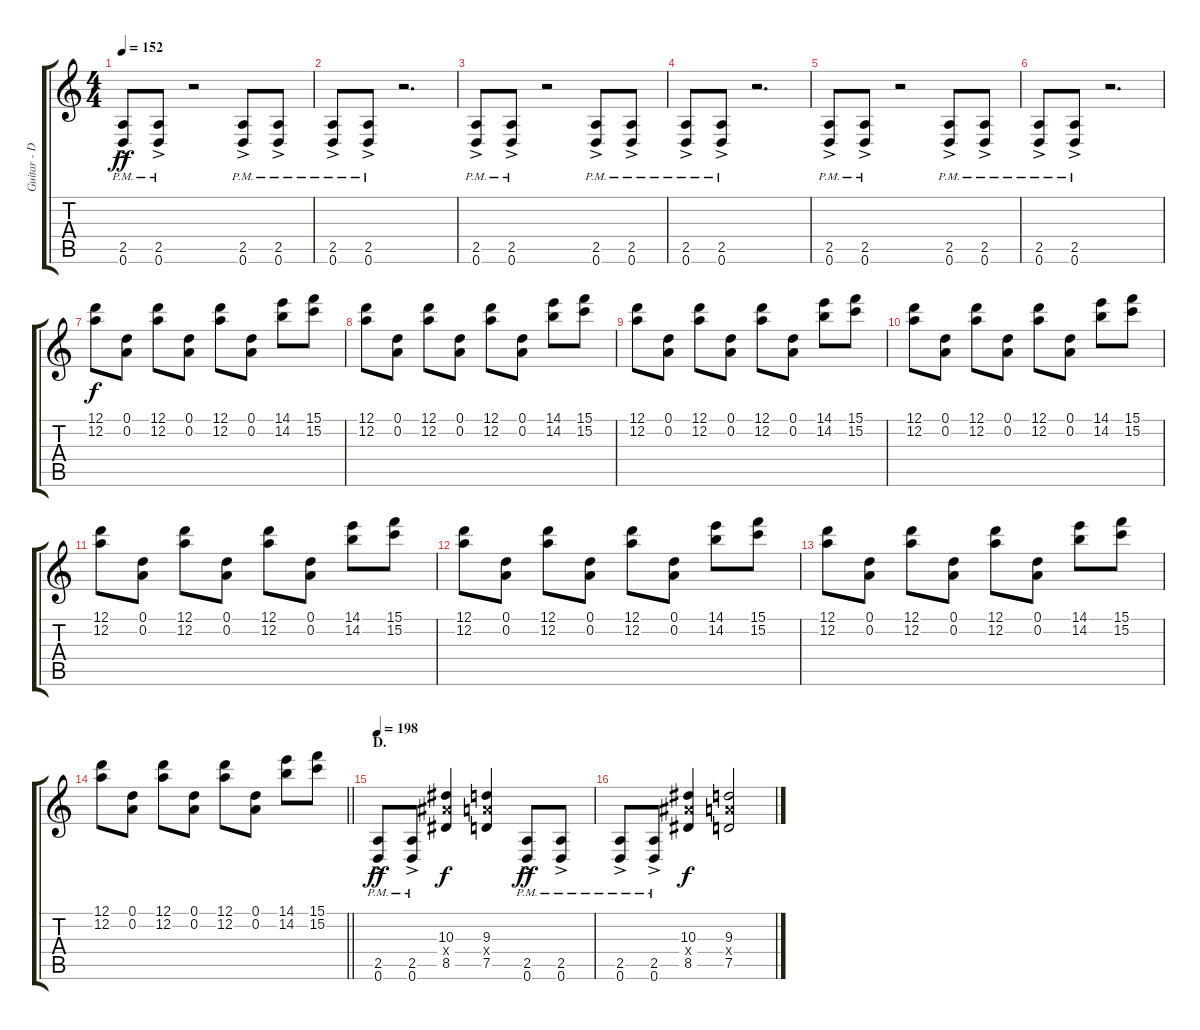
\track ("Guitar - Derek Miller" "Guitar - D") {instrument distortionguitar}
\staff {score tabs}
\tuning (D4 A3 F3 C3 G2 D2) {hide}
\ts (4 4)
\tempo 152
\clef g2
\ks c
(2.5{ac pm} 0.6{ac pm}).8{dy ff} (2.5{ac pm} 0.6{ac pm}).8 r.2 (2.5{ac pm} 0.6{ac pm}).8 (2.5{ac pm} 0.6{ac pm}).8 |
(2.5{ac pm} 0.6{ac pm}).8 (2.5{ac pm} 0.6{ac pm}).8 r.2{d} |
(2.5{ac pm} 0.6{ac pm}).8 (2.5{ac pm} 0.6{ac pm}).8 r.2 (2.5{ac pm} 0.6{ac pm}).8 (2.5{ac pm} 0.6{ac pm}).8 |
(2.5{ac pm} 0.6{ac pm}).8 (2.5{ac pm} 0.6{ac pm}).8 r.2{d} |
(2.5{ac pm} 0.6{ac pm}).8 (2.5{ac pm} 0.6{ac pm}).8 r.2 (2.5{ac pm} 0.6{ac pm}).8 (2.5{ac pm} 0.6{ac pm}).8 |
(2.5{ac pm} 0.6{ac pm}).8 (2.5{ac pm} 0.6{ac pm}).8 r.2{d} |
(12.1 12.2).8{dy f} (0.1 0.2).8 (12.1 12.2).8 (0.1 0.2).8 (12.1 12.2).8 (0.1 0.2).8 (14.1 14.2).8 (15.1 15.2).8 |
(12.1 12.2).8 (0.1 0.2).8 (12.1 12.2).8 (0.1 0.2).8 (12.1 12.2).8 (0.1 0.2).8 (14.1 14.2).8 (15.1 15.2).8 |
(12.1 12.2).8 (0.1 0.2).8 (12.1 12.2).8 (0.1 0.2).8 (12.1 12.2).8 (0.1 0.2).8 (14.1 14.2).8 (15.1 15.2).8 |
(12.1 12.2).8 (0.1 0.2).8 (12.1 12.2).8 (0.1 0.2).8 (12.1 12.2).8 (0.1 0.2).8 (14.1 14.2).8 (15.1 15.2).8 |
(12.1 12.2).8 (0.1 0.2).8 (12.1 12.2).8 (0.1 0.2).8 (12.1 12.2).8 (0.1 0.2).8 (14.1 14.2).8 (15.1 15.2).8 |
(12.1 12.2).8 (0.1 0.2).8 (12.1 12.2).8 (0.1 0.2).8 (12.1 12.2).8 (0.1 0.2).8 (14.1 14.2).8 (15.1 15.2).8 |
(12.1 12.2).8 (0.1 0.2).8 (12.1 12.2).8 (0.1 0.2).8 (12.1 12.2).8 (0.1 0.2).8 (14.1 14.2).8 (15.1 15.2).8 |
\barLineRight lightlight
(12.1 12.2).8 (0.1 0.2).8 (12.1 12.2).8 (0.1 0.2).8 (12.1 12.2).8 (0.1 0.2).8 (14.1 14.2).8 (15.1 15.2).8 |
\section ("" "D.")
\tempo 198
(2.5{ac pm} 0.6{ac pm}).8{dy ff} (2.5{ac pm} 0.6{ac pm}).8 (10.3 10.4{x} 8.5).4{dy f} (9.3 9.4{x} 7.5).4 (2.5{ac pm} 0.6{ac pm}).8{dy ff} (2.5{ac pm} 0.6{ac pm}).8 |
(2.5{ac pm} 0.6{ac pm}).8 (2.5{ac pm} 0.6{ac pm}).8 (10.3 10.4{x} 8.5).4{dy f} (9.3 9.4{x} 7.5).2
